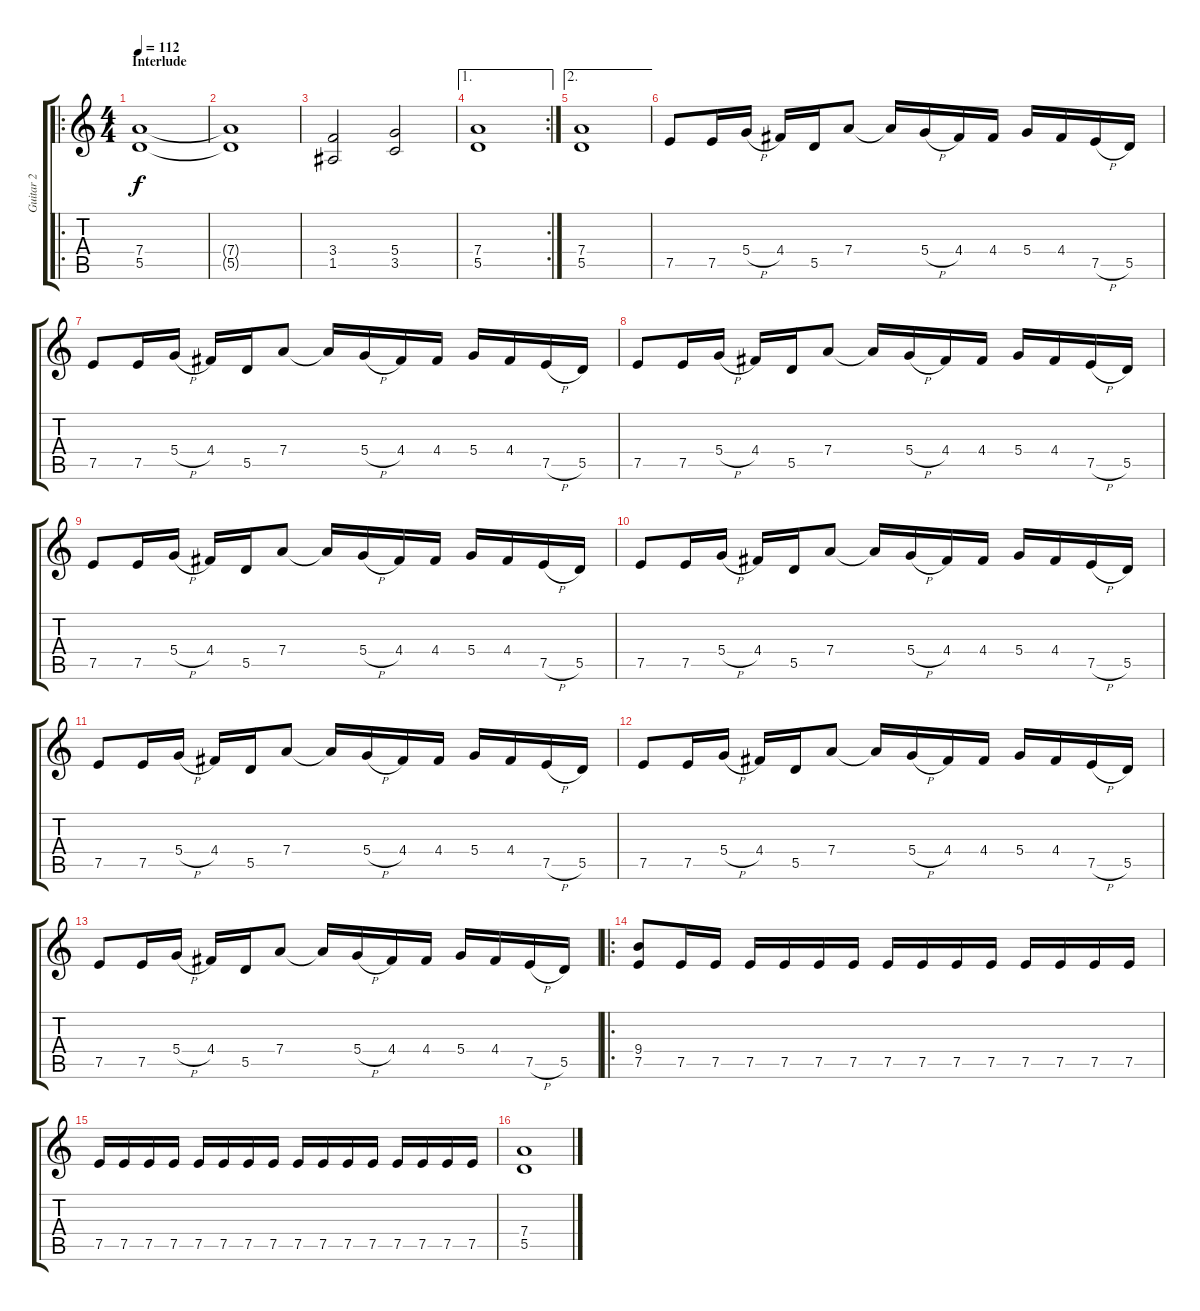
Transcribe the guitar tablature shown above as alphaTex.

\track ("Guitar 2" "Guitar 2") {instrument overdrivenguitar}
\staff {score tabs}
\tuning (E4 B3 G3 D3 A2 E2) {hide}
\ro
\ts (4 4)
\section ("" "Interlude")
\tempo 112
\clef g2
\ks c
(7.4 5.5).1{dy f} |
(7.4{t} 5.5{t}).1 |
(3.4 1.5).2 (5.4 3.5).2 |
\ae 1
\rc 2
(7.4 5.5).1 |
\ae 2
(7.4 5.5).1 |
7.5.8 7.5.16 5.4{h}.16 4.4.16 5.5.16 7.4.8 7.4{t}.16 5.4{h}.16 4.4.16 4.4.16 5.4.16 4.4.16 7.5{h}.16 5.5.16 |
7.5.8 7.5.16 5.4{h}.16 4.4.16 5.5.16 7.4.8 7.4{t}.16 5.4{h}.16 4.4.16 4.4.16 5.4.16 4.4.16 7.5{h}.16 5.5.16 |
7.5.8 7.5.16 5.4{h}.16 4.4.16 5.5.16 7.4.8 7.4{t}.16 5.4{h}.16 4.4.16 4.4.16 5.4.16 4.4.16 7.5{h}.16 5.5.16 |
7.5.8 7.5.16 5.4{h}.16 4.4.16 5.5.16 7.4.8 7.4{t}.16 5.4{h}.16 4.4.16 4.4.16 5.4.16 4.4.16 7.5{h}.16 5.5.16 |
7.5.8 7.5.16 5.4{h}.16 4.4.16 5.5.16 7.4.8 7.4{t}.16 5.4{h}.16 4.4.16 4.4.16 5.4.16 4.4.16 7.5{h}.16 5.5.16 |
7.5.8 7.5.16 5.4{h}.16 4.4.16 5.5.16 7.4.8 7.4{t}.16 5.4{h}.16 4.4.16 4.4.16 5.4.16 4.4.16 7.5{h}.16 5.5.16 |
7.5.8 7.5.16 5.4{h}.16 4.4.16 5.5.16 7.4.8 7.4{t}.16 5.4{h}.16 4.4.16 4.4.16 5.4.16 4.4.16 7.5{h}.16 5.5.16 |
7.5.8 7.5.16 5.4{h}.16 4.4.16 5.5.16 7.4.8 7.4{t}.16 5.4{h}.16 4.4.16 4.4.16 5.4.16 4.4.16 7.5{h}.16 5.5.16 |
\ro
(9.4 7.5).8 7.5.16 7.5.16 7.5.16 7.5.16 7.5.16 7.5.16 7.5.16 7.5.16 7.5.16 7.5.16 7.5.16 7.5.16 7.5.16 7.5.16 |
7.5.16 7.5.16 7.5.16 7.5.16 7.5.16 7.5.16 7.5.16 7.5.16 7.5.16 7.5.16 7.5.16 7.5.16 7.5.16 7.5.16 7.5.16 7.5.16 |
(7.4 5.5).1
